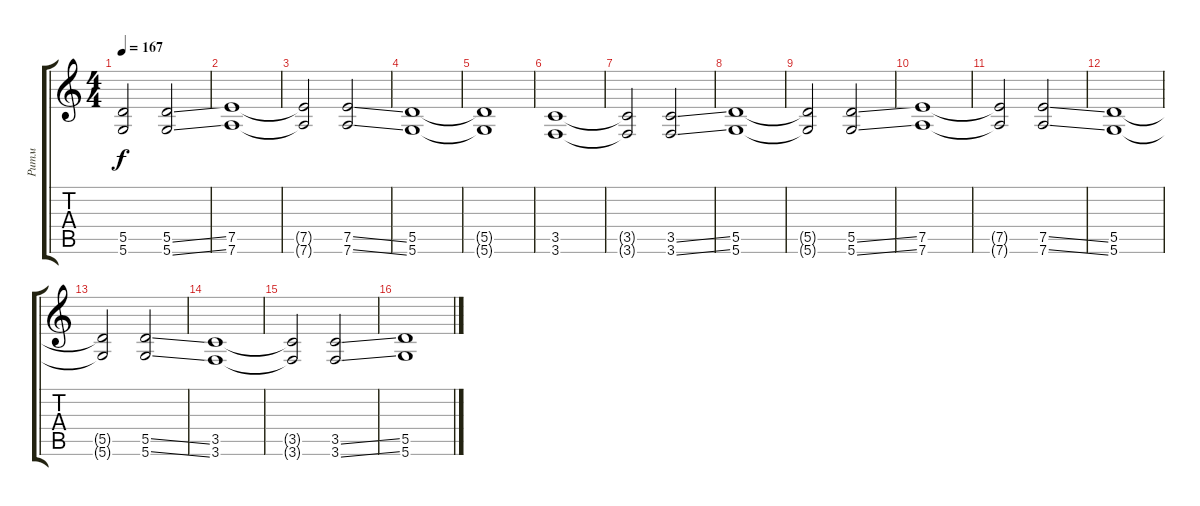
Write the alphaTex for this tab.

\track ("Ритм" "Ритм") {instrument distortionguitar}
\staff {score tabs}
\tuning (E4 B3 G3 D3 A2 D2) {hide}
\ts (4 4)
\tempo 167
\clef g2
\ks c
(5.5{t} 5.6{t}).2{dy f} (5.5{ss} 5.6{ss}).2 |
(7.5 7.6).1 |
(7.5{t} 7.6{t}).2 (7.5{ss} 7.6{ss}).2 |
(5.5 5.6).1 |
(5.5{t} 5.6{t}).1 |
(3.5 3.6).1 |
(3.5{t} 3.6{t}).2 (3.5{ss} 3.6{ss}).2 |
(5.5 5.6).1 |
(5.5{t} 5.6{t}).2 (5.5{ss} 5.6{ss}).2 |
(7.5 7.6).1 |
(7.5{t} 7.6{t}).2 (7.5{ss} 7.6{ss}).2 |
(5.5 5.6).1 |
(5.5{t} 5.6{t}).2 (5.5{ss} 5.6{ss}).2 |
(3.5 3.6).1 |
(3.5{t} 3.6{t}).2 (3.5{ss} 3.6{ss}).2 |
(5.5 5.6).1
